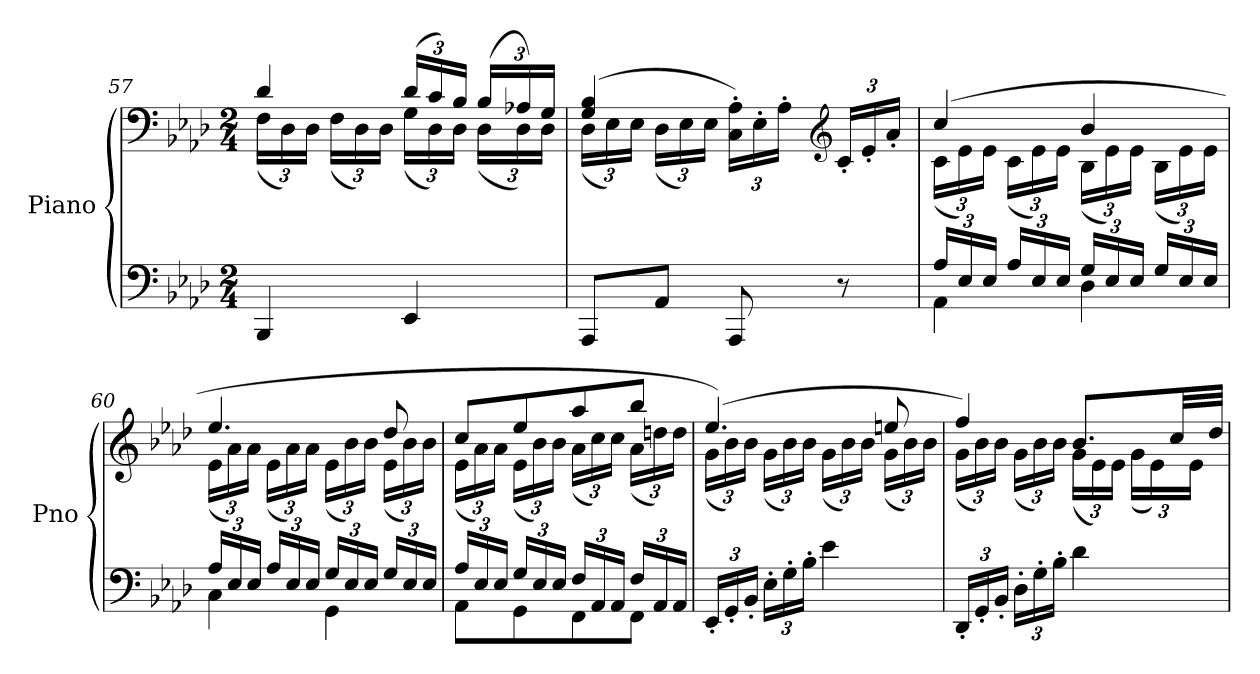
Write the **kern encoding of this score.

**kern	**kern
*part1	*part1
*staff2	*staff1
*I"Piano	*
*I'Pno	*
*clefF4	*clefF4
*k[b-e-a-d-]	*k[b-e-a-d-]
*A-:	*A-:
*M2/4	*M2/4
=57	=57
*	*^
*	*	*Xbrackettup
4BBB-/	4d-/	(<24F\LL
.	.	24D-\)
.	.	24D-\JJ
.	.	(<24F\LL
.	.	24D-\)
.	.	24D-\JJ
4EE-/	(>24d-/LL	(<24G\LL
.	24c/)	24D-\)
.	24B-/JJ	24D-\JJ
.	(>24B-/LL	(<24D-\LL
.	24A-X/)	24D-\)
.	24G/JJ	24D-\JJ
=58	=58	=58
8AAA-/L	(>4G/ 4B-/	(<24D-\LL
.	.	24E-\)
.	.	24E-\JJ
8AA-/J	.	(<24D-\LL
.	.	24E-\)
.	.	24E-\JJ
8AAA-/	24C\' 24A-\'LL)	4ryy
.	24E-'\	.
.	24A-'\JJ	.
*	*clefG2	*
8r	24c'/LL	.
.	24e-'/	.
.	24a-'/JJ	.
!!LO:LB:g=z	!!
=59	=59	=59
*Xbrackettup	*	*
*^	*	*
24A-/LL	4AA-\	(>4cc/	(<24c\LL
24E-/	.	.	24e-\)
24E-/JJ	.	.	24e-\JJ
24A-/LL	.	.	(<24c\LL
24E-/	.	.	24e-\)
24E-/JJ	.	.	24e-\JJ
24G/LL	4D-\	4b-/	(<24B-\LL
24E-/	.	.	24e-\)
24E-/JJ	.	.	24e-\JJ
24G/LL	.	.	(<24B-\LL
24E-/	.	.	24e-\)
24E-/JJ	.	.	24e-\JJ
=60	=60	=60	=60
24A-/LL	4C\	4.ee-/	(<24e-\LL
24E-/	.	.	24a-\)
24E-/JJ	.	.	24a-\JJ
24A-/LL	.	.	(<24e-\LL
24E-/	.	.	24a-\)
24E-/JJ	.	.	24a-\JJ
24G/LL	4GG\	.	(<24e-\LL
24E-/	.	.	24b-\)
24E-/JJ	.	.	24b-\JJ
24G/LL	.	8dd-/	(<24e-\LL
24E-/	.	.	24b-\)
24E-/JJ	.	.	24b-\JJ
=61	=61	=61	=61
24A-/LL	8AA-\L	8cc/L	(<24e-\LL
24E-/	.	.	24a-\)
24E-/JJ	.	.	24a-\JJ
24G/LL	8GG\	8ee-/	(<24e-\LL
24E-/	.	.	24b-\)
24E-/JJ	.	.	24b-\JJ
24F/LL	8FF\	8aa-/	(<24a-\LL
24AA-/	.	.	24cc\)
24AA-/JJ	.	.	24cc\JJ
24F/LL	8FF\J	8bb-/J	(<24a-\LL
24AA-/	.	.	24ddn\)
24AA-/JJ	.	.	24dd\JJ
*v	*v	*	*
!!LO:LB:g=z	!!
=62	=62	=62
24EE-'/LL	(>4.ee-/)	(<24g\LL
24GG'/	.	24b-\)
24BB-'/JJ	.	24b-\JJ
24E-'\LL	.	(<24g\LL
24G'\	.	24b-\)
24B-'\JJ	.	24b-\JJ
4e-\	.	(<24g\LL
.	.	24b-\)
.	.	24b-\JJ
.	8een/	(<24g\LL
.	.	24b-\)
.	.	24b-\JJ
=63	=63	=63
24DD-'/LL	4ff/)	(<24g\LL
24GG'/	.	24b-\)
24BB-'/JJ	.	24b-\JJ
24D-'\LL	.	(<24g\LL
24G'\	.	24b-\)
24B-'\JJ	.	24b-\JJ
4d-\	8.b-/L	(<24g\LL
.	.	24e-\)
.	.	24e-\JJ
.	.	(<24g\LL
.	.	24e-\)
.	32cc/LL	.
.	.	24e-\JJ
.	32dd-/JJJ	.
*	*v	*v
=	=
*-	*-
